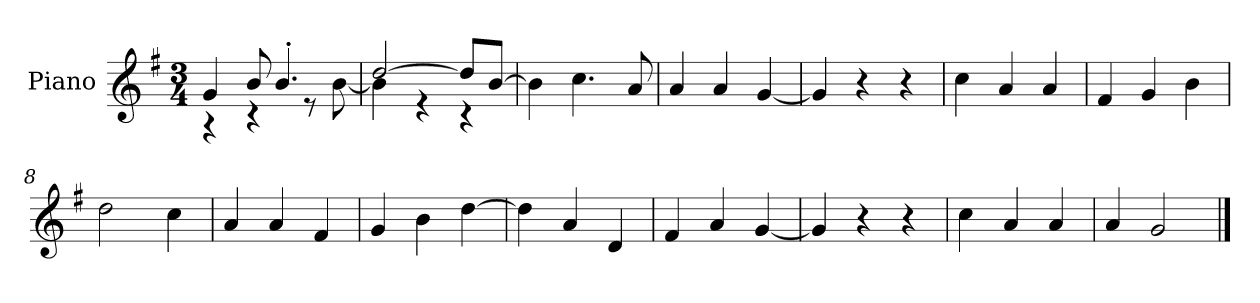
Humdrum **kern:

**kern
*part1
*staff1
*I"Piano
*I'P-no
*clefG2
*k[f#]
*M3/4
*MM178
=1
*^
4g/	4r
8b/	4r
4.b'/	.
.	8r
.	[8b\
=2	=2
[2dd/	4b\]
.	4r
8dd/L]	4r
[8b/J	.
*v	*v
=3
4b\]
4.cc\
8a/
=4
4a/
4a/
[4g/
=5
4g/]
4r
4r
=6
4cc\
4a/
4a/
=7
4f#/
4g/
4b\
=8
2dd\
4cc\
=9
4a/
4a/
4f#/
=10
4g/
4b\
[4dd\
!!LO:LB:g=z
=11
4dd\]
4a/
4d/
=12
4f#/
4a/
[4g/
=13
4g/]
4r
4r
=14
4cc\
4a/
4a/
=15
4a/
2g/
==
*-
